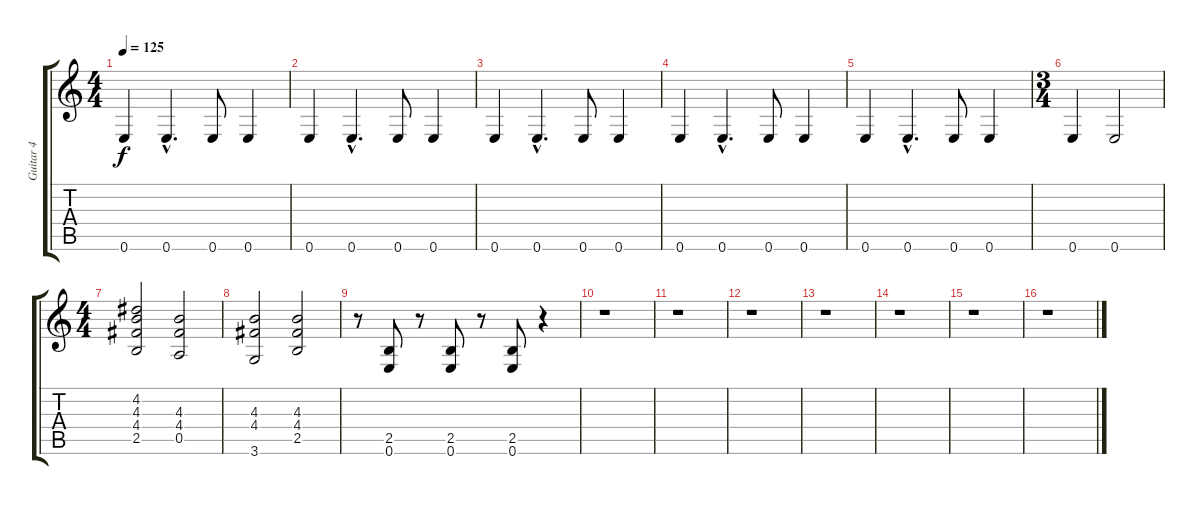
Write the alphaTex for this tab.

\track ("Guitar 4" "Guitar 4") {instrument overdrivenguitar}
\staff {score tabs}
\tuning (E4 B3 G3 D3 A2 E2) {hide}
\ts (4 4)
\tempo 125
\clef g2
\ks c
0.6.4{dy f} 0.6{hac}.4{d} 0.6.8 0.6.4 |
0.6.4 0.6{hac}.4{d} 0.6.8 0.6.4 |
0.6.4 0.6{hac}.4{d} 0.6.8 0.6.4 |
0.6.4 0.6{hac}.4{d} 0.6.8 0.6.4 |
0.6.4 0.6{hac}.4{d} 0.6.8 0.6.4 |
\ts (3 4)
0.6.4 0.6.2 |
\ts (4 4)
(4.2 4.3 4.4 2.5).2 (4.3 4.4 0.5).2 |
(4.3 4.4 3.6).2 (4.3 4.4 2.5).2 |
r.8 (2.5 0.6).8 r.8 (2.5 0.6).8 r.8 (2.5 0.6).8 r.4 |
r.1 |
r.1 |
r.1 |
r.1 |
r.1 |
r.1 |
r.1
